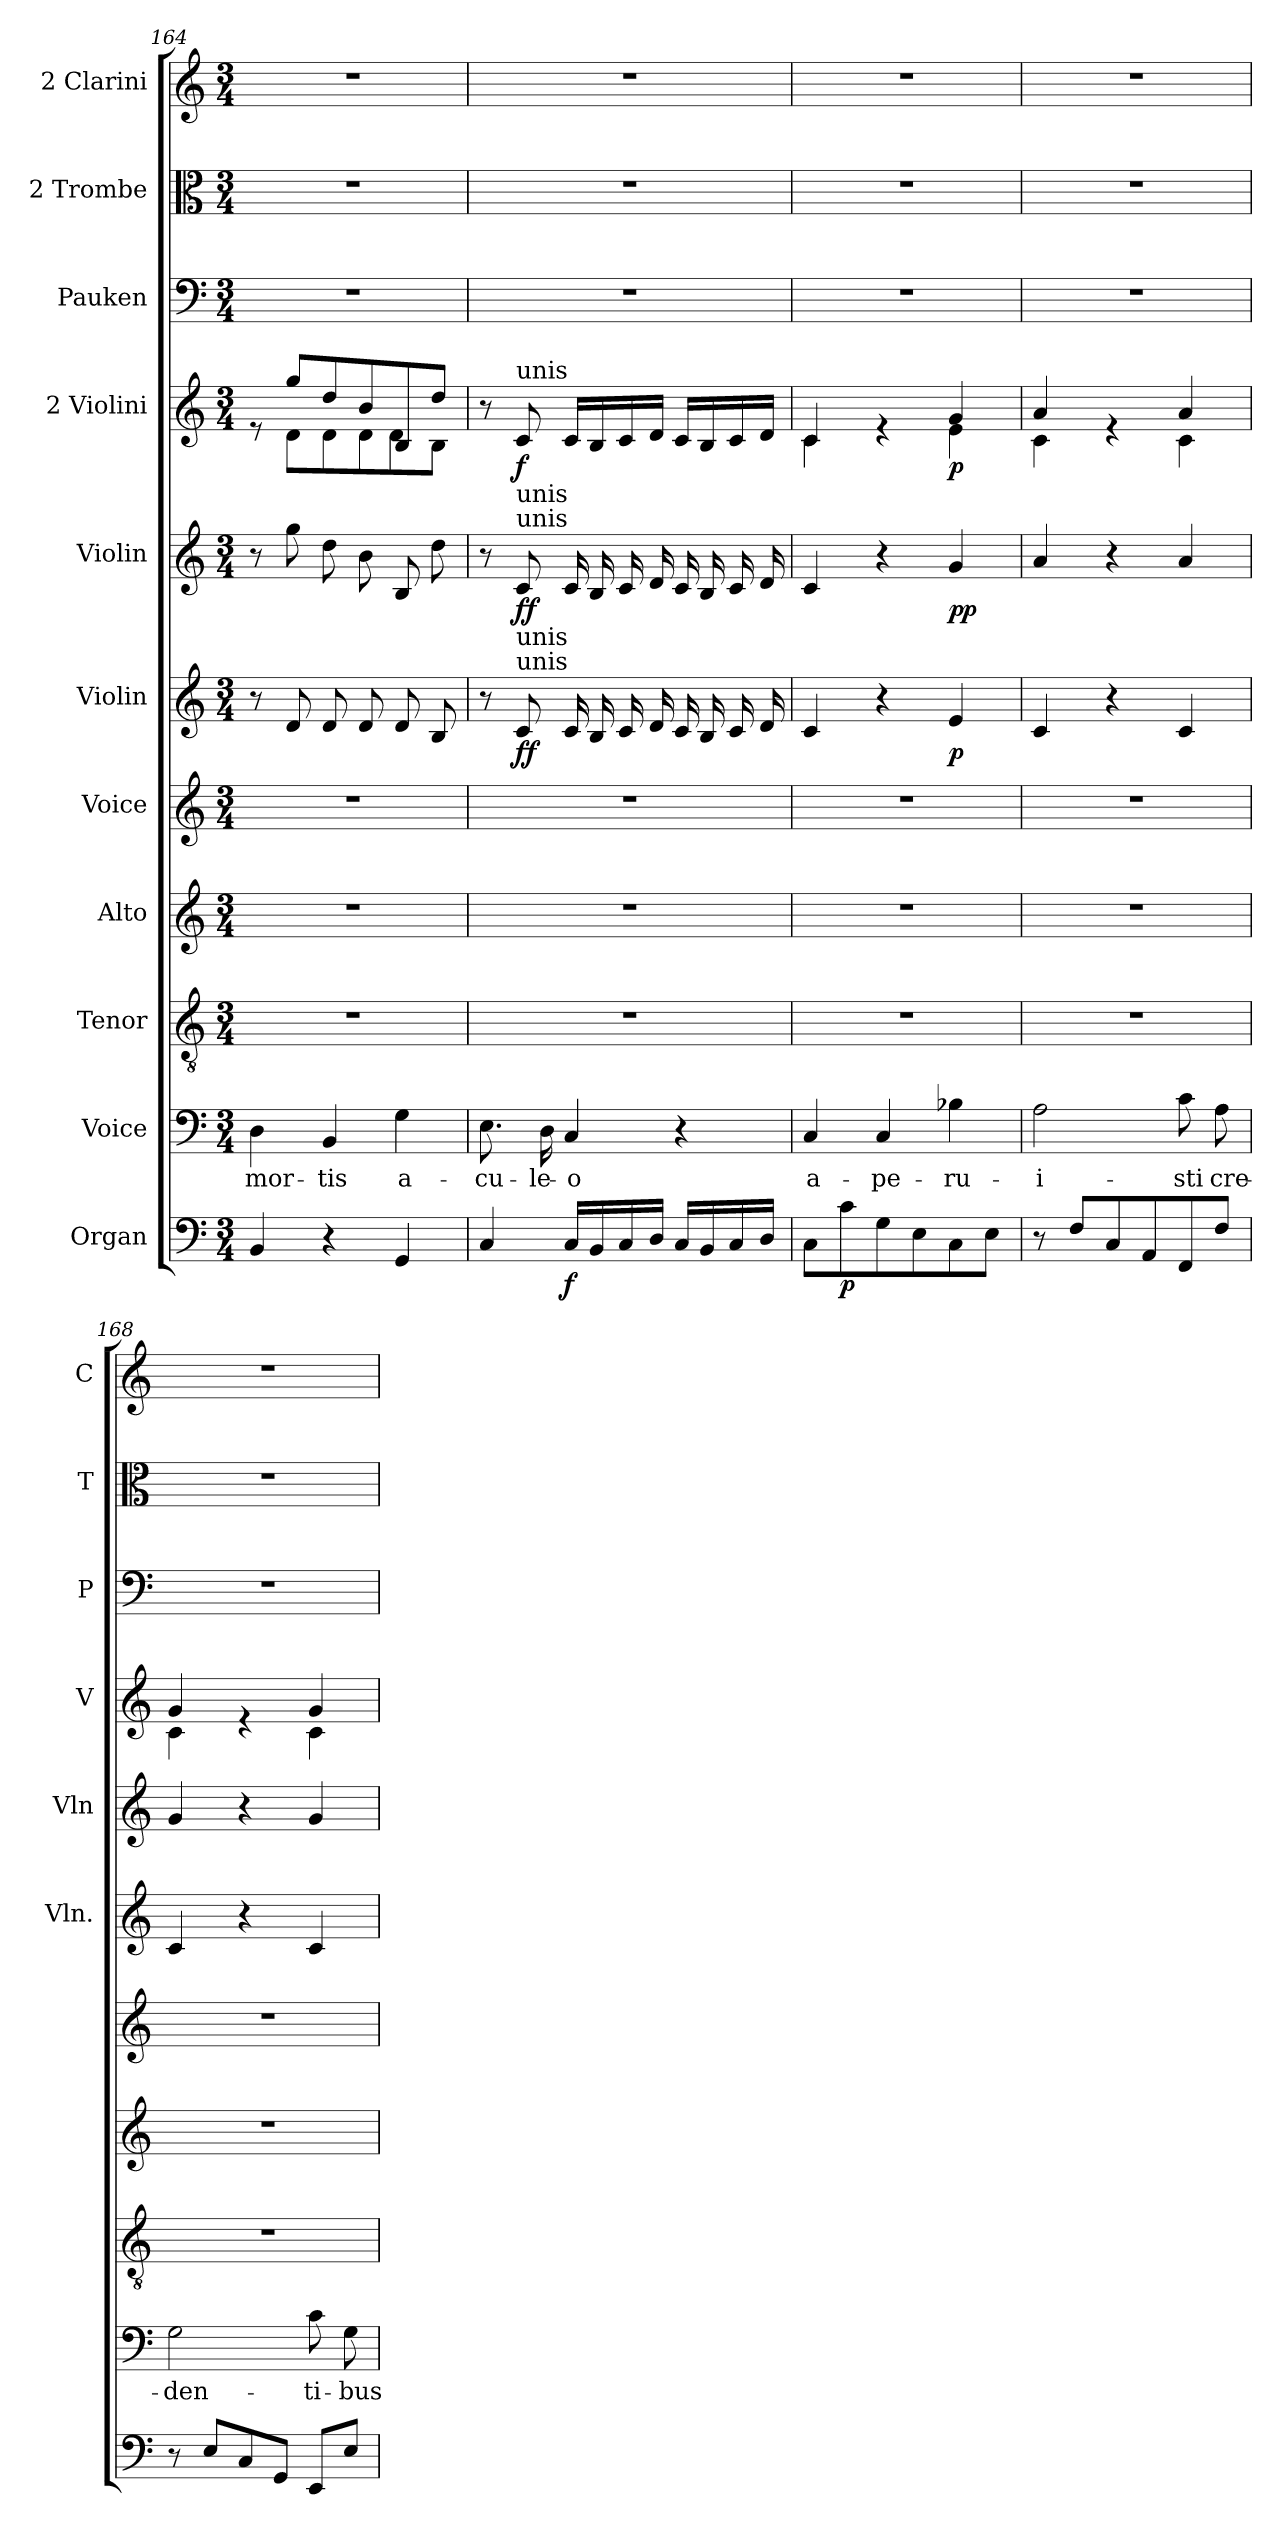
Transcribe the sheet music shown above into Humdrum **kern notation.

**kern	**dynam	**kern	**text	**kern	**kern	**kern	**kern	**dynam	**kern	**dynam	**kern	**dynam	**kern	**kern	**kern
*part11	*part11	*part10	*part10	*part9	*part8	*part7	*part6	*part6	*part5	*part5	*part4	*part4	*part3	*part2	*part1
*staff11	*staff11	*staff10	*staff10	*staff9	*staff8	*staff7	*staff6	*staff6	*staff5	*staff5	*staff4	*staff4	*staff3	*staff2	*staff1
*I"Organ	*	*I"Voice	*	*I"Tenor	*I"Alto	*I"Voice	*I"Violin	*	*I"Violin	*	*I"2 Violini	*	*I"Pauken	*I"2 Trombe	*I"2 Clarini
*	*	*	*	*	*	*	*I'Vln.	*	*I'Vln	*	*I'V	*	*I'P	*I'T	*I'C
!!LO:LB:g=z
*clefF4	*	*clefF4	*	*clefGv2	*clefG2	*clefG2	*clefG2	*	*clefG2	*	*clefG2	*	*clefF4	*clefC3	*clefG2
*k[]	*	*k[]	*	*k[]	*k[]	*k[]	*k[]	*	*k[]	*	*k[]	*	*k[]	*k[]	*k[]
*M3/4	*	*M3/4	*	*M3/4	*M3/4	*M3/4	*M3/4	*	*M3/4	*	*M3/4	*	*M3/4	*M3/4	*M3/4
=164	=164	=164	=164	=164	=164	=164	=164	=164	=164	=164	=164	=164	=164	=164	=164
!	!	!	!LO:LY:b	!	!	!	!	!	!	!	!	!	!	!	!
*	*	*	*	*	*	*	*	*	*	*	*^	*	*	*	*
4BB/	.	4D\	mor-	2.r	2.r	2.r	8r	.	8r	.	8re	8ryy	.	2.r	2.r	2.r
.	.	.	.	.	.	.	8d/	.	8gg\	.	8gg/L	8d\L	.	.	.	.
!	!	!	!LO:LY:b	!	!	!	!	!	!	!	!	!	!	!	!	!
4r	.	4BB/	-tis	.	.	.	8d/	.	8dd\	.	8dd/	8d\	.	.	.	.
.	.	.	.	.	.	.	8d/	.	8b\	.	8b/	8d\	.	.	.	.
!	!	!	!LO:LY:b	!	!	!	!	!	!	!	!	!	!	!	!	!
4GG/	.	4G\	a-	.	.	.	8d/	.	8B/	.	8B/	8d\	.	.	.	.
.	.	.	.	.	.	.	8B/	.	8dd\	.	8dd/J	8B\J	.	.	.	.
=165	=165	=165	=165	=165	=165	=165	=165	=165	=165	=165	=165	=165	=165	=165	=165	=165
!	!	!	!LO:LY:b	!	!	!	!	!	!	!	!	!	!	!	!	!
*	*	*	*	*	*	*	*	*	*	*	*v	*v	*	*	*	*
4C/	.	8.E\	-cu-	2.r	2.r	2.r	8r	.	8r	.	8r	.	2.r	2.r	2.r
!	!	!	!	!	!	!	!	!	!	!	!LO:TX:a:t=unis	!	!	!	!
!	!	!	!	!	!	!	!	!	!LO:TX:a:t=unis	!	!	!	!	!	!
!	!	!	!	!	!	!	!	!	!LO:TX:a:t=unis	!	!	!	!	!	!
!	!	!	!	!	!	!	!LO:TX:a:t=unis	!	!	!	!	!	!	!	!
!	!	!	!	!	!	!	!LO:TX:a:t=unis	!	!	!	!	!	!	!	!
!	!	!	!	!	!	!	!	!LO:DY:b	!	!	!	!	!	!	!
!	!	!	!	!	!	!	!	!LO:DY:n=1:b	!	!LO:DY:b	!	!	!	!	!
!	!	!	!	!	!	!	!	!	!	!LO:DY:n=1:b	!	!LO:DY:b	!	!	!
.	.	.	.	.	.	.	8c/	f f	8c/	f f	8c/	f	.	.	.
!	!	!	!LO:LY:b	!	!	!	!	!	!	!	!	!	!	!	!
.	.	16D\	-le-	.	.	.	.	.	.	.	.	.	.	.	.
!	!LO:DY:b	!	!LO:LY:b	!	!	!	!	!	!	!	!	!	!	!	!
16C/LL	f	4C/	-o	.	.	.	16c/	.	16c/	.	16c/LL	.	.	.	.
16BB/	.	.	.	.	.	.	16B/	.	16B/	.	16B/	.	.	.	.
16C/	.	.	.	.	.	.	16c/	.	16c/	.	16c/	.	.	.	.
16D/JJ	.	.	.	.	.	.	16d/	.	16d/	.	16d/JJ	.	.	.	.
16C/LL	.	4r	.	.	.	.	16c/	.	16c/	.	16c/LL	.	.	.	.
16BB/	.	.	.	.	.	.	16B/	.	16B/	.	16B/	.	.	.	.
16C/	.	.	.	.	.	.	16c/	.	16c/	.	16c/	.	.	.	.
16D/JJ	.	.	.	.	.	.	16d/	.	16d/	.	16d/JJ	.	.	.	.
=166	=166	=166	=166	=166	=166	=166	=166	=166	=166	=166	=166	=166	=166	=166	=166
!	!	!	!LO:LY:b	!	!	!	!	!	!	!	!	!	!	!	!
*	*	*	*	*	*	*	*	*	*	*	*^	*	*	*	*
8C\L	.	4C/	a-	2.r	2.r	2.r	4c/	.	4c/	.	4c/	4c\	.	2.r	2.r	2.r
!	!LO:DY:b	!	!	!	!	!	!	!	!	!	!	!	!	!	!	!
8c\	p	.	.	.	.	.	.	.	.	.	.	.	.	.	.	.
!	!	!	!LO:LY:b	!	!	!	!	!	!	!	!	!	!	!	!	!
8G\	.	4C/	-pe-	.	.	.	4r	.	4r	.	4re	4ryy	.	.	.	.
8E\	.	.	.	.	.	.	.	.	.	.	.	.	.	.	.	.
!	!	!	!LO:LY:b	!	!	!	!	!LO:DY:b	!	!LO:DY:b	!	!	!	!	!	!
!	!	!	!	!	!	!	!	!	!	!LO:DY:n=1:b	!	!	!LO:DY:b	!	!	!
8C\	.	4B-X\	-ru-	.	.	.	4e/	p	4g/	p p	4g/	4e\	p	.	.	.
8E\J	.	.	.	.	.	.	.	.	.	.	.	.	.	.	.	.
=167	=167	=167	=167	=167	=167	=167	=167	=167	=167	=167	=167	=167	=167	=167	=167	=167
!	!	!	!LO:LY:b	!	!	!	!	!	!	!	!	!	!	!	!	!
8r	.	2A\	-i-	2.r	2.r	2.r	4c/	.	4a/	.	4a/	4c\	.	2.r	2.r	2.r
8F/L	.	.	.	.	.	.	.	.	.	.	.	.	.	.	.	.
8C/	.	.	.	.	.	.	4r	.	4r	.	4re	4ryy	.	.	.	.
8AA/	.	.	.	.	.	.	.	.	.	.	.	.	.	.	.	.
!	!	!	!LO:LY:b	!	!	!	!	!	!	!	!	!	!	!	!	!
8FF/	.	8c\	-sti	.	.	.	4c/	.	4a/	.	4a/	4c\	.	.	.	.
!	!	!	!LO:LY:b	!	!	!	!	!	!	!	!	!	!	!	!	!
8F/J	.	8A\	cre-	.	.	.	.	.	.	.	.	.	.	.	.	.
=168	=168	=168	=168	=168	=168	=168	=168	=168	=168	=168	=168	=168	=168	=168	=168	=168
!	!	!	!LO:LY:b	!	!	!	!	!	!	!	!	!	!	!	!	!
8r	.	2G\	-den-	2.r	2.r	2.r	4c/	.	4g/	.	4g/	4c\	.	2.r	2.r	2.r
8E/L	.	.	.	.	.	.	.	.	.	.	.	.	.	.	.	.
8C/	.	.	.	.	.	.	4r	.	4r	.	4re	4ryy	.	.	.	.
8GG/J	.	.	.	.	.	.	.	.	.	.	.	.	.	.	.	.
!	!	!	!LO:LY:b	!	!	!	!	!	!	!	!	!	!	!	!	!
8EE/L	.	8c\	-ti-	.	.	.	4c/	.	4g/	.	4g/	4c\	.	.	.	.
!	!	!	!LO:LY:b	!	!	!	!	!	!	!	!	!	!	!	!	!
8E/J	.	8G\	-bus	.	.	.	.	.	.	.	.	.	.	.	.	.
*	*	*	*	*	*	*	*	*	*	*	*v	*v	*	*	*	*
=	=	=	=	=	=	=	=	=	=	=	=	=	=	=	=
*-	*-	*-	*-	*-	*-	*-	*-	*-	*-	*-	*-	*-	*-	*-	*-
